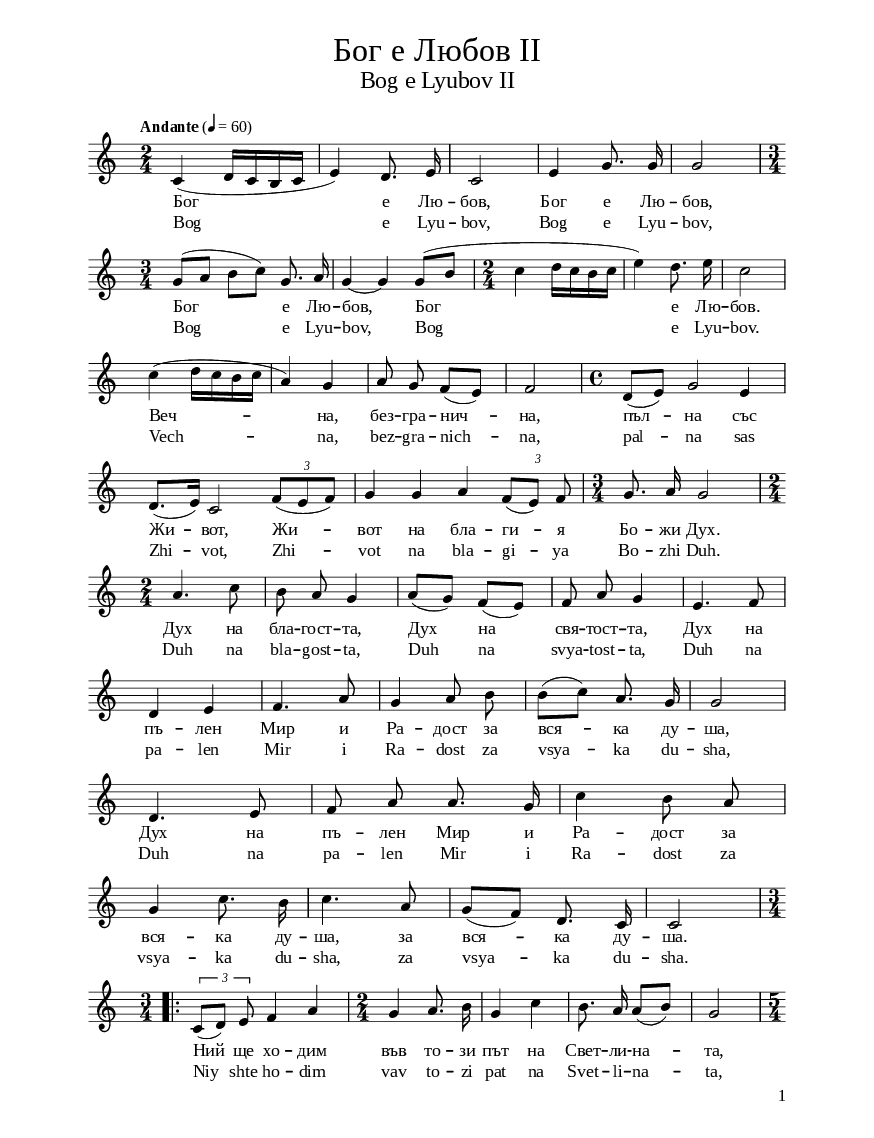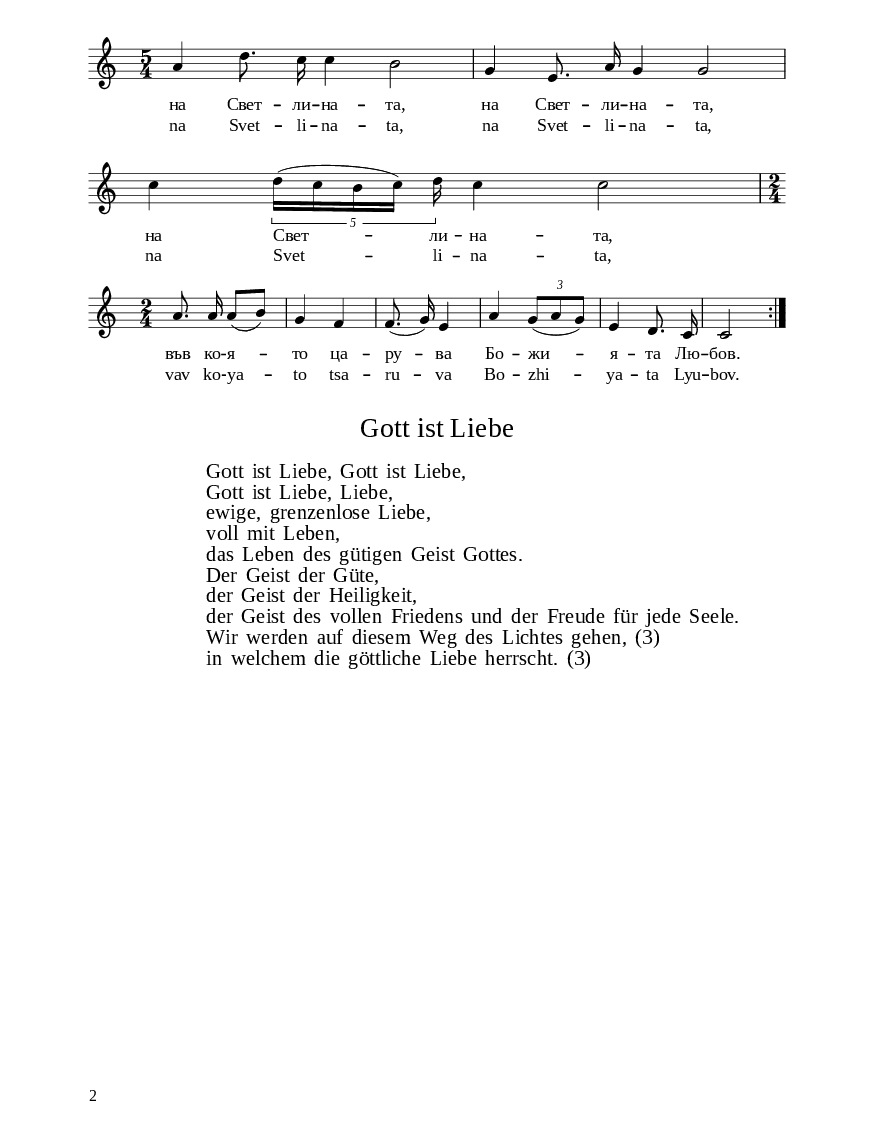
\version "2.24.0"

% include paper part and global functions
\include "include/globals.ily"

\bookpart {
  \include "include/bookpart-paper.ily"
  \score {
    \include "include/score-layout.ily"

    \new Voice \absolute {
      \clef treble
      \key c \major
      \time 2/4
      \tempoFunc "Andante" 4 "60"
      \autoBeamOff
      c'4 (  d'16 [  c'16  b16  c'16 ]
      | % 2
      e'4 )  d'8.  e'16 | % 3
      c'2 | % 4
      e'4  g'8.  g'16 | % 5
      g'2 \break | % 6
      \time 3/4 g'8 ( [  a'8 ]  b'8 [  c''8 ) ]  % 7
      g'8.   a'16 |  g'4 ~  % 8
      g'4  g'8 ( [  b'8 ] | % 9
      \time 2/4 c''4  d''16 [  c''16  b'16
      c''16 ] |
      e''4 )  d''8.  e''16 | % 11
      c''2 \break | % 12
      c''4 (  d''16 [  c''16  b'16
      c''16 ] | % 13
      a'4 )  g'4 | % 14
      a'8  g'8  f'8 ( [  e'8 ) ] | % 15
      f'2 | % 16
      \time 4/4  | % 16
      d'8 ( [  e'8 ) ]  g'2  e'4 | \break % 17
      d'8. ( [  e'16 ) ]  c'2 \once \omit
      TupletBracket
      \times 2/3  {
        f'8 ( [  e'8  f'8 ) ]
      }
      |  % 18
      g'4  g'4  a'4 \once \omit TupletBracket
      \times 2/3  {
        f'8 ( [  e'8 )  ] f'8
      }
      | % 19
      \time 3/4  | % 19
      g'8.  a'16  g'2 |
      \time 2/4  |
      a'4.  c''8 |  % 21
      b'8  a'8  g'4 |  % 22
      a'8 ( [  g'8 ) ]  f'8 ( [  e'8 ) ]
      | % 23
      f'8  a'8  g'4 | % 24
      e'4.  f'8 | % 25
      d'4  e'4 | % 26
      f'4.  a'8   | % 27
      g'4  a'8  b'8 | % 28
      b'8 ( [  c''8 ) ]  a'8.  g'16 | % 29
      g'2 \break |
      d'4.  e'8 | % 31
      f'8  a'8  a'8.  g'16 | % 32
      c''4  b'8  a'8 \break | % 33
      g'4  c''8.  b'16 | % 34
      c''4.  a'8 | % 35
      g'8 ( [  f'8 ) ]  d'8.  c'16 | % 36
      c'2 \break
      \repeat volta 2 {
        | % 37
        \time 3/4  | % 37

        \times 2/3  {
          c'8 ( [  d'8 ) ]  e'8
        }
        f'4  a'4 | % 38
        \time 2/4  | % 38
        g'4  a'8.   b'16   | % 39
        g'4  c''4  |
        b'8.  a'16  a'8 ( [  b'8 ) ] | % 41
        g'2  | \pageBreak % 42
        \time 5/4  | % 42
        a'4  d''8.  c''16  c''4
        b'2 | % 43
        g'4  e'8.  a'16  g'4  g'2 | \break % 44
        c''4
        \times 4/5  {
          d''16 ( [  c''16  b'16
          c''16 )  ] d''16
        }
        c''4  c''2 \break | % 45
        \time 2/4  | % 45
        a'8.  a'16  a'8 ( [  b'8 ) ] | % 46
        g'4  f'4 | % 47
        f'8. (  g'16 )  e'4 | % 48
        a'4 \once \omit TupletBracket
        \times 2/3  {
          g'8 ( [  a'8  g'8 ) ]
        }
        | % 49
        e'4  d'8.  c'16 |
        c'2
      }
    }

    \addlyrics {
      Бог е Лю -- бов,
      Бог е Лю -- бов, Бог    е
      Лю -- бов,  Бог
      е Лю -- бов. Веч --
      на, без -- гра -- нич
      -- на, пъл -- на със Жи --
      вот, Жи --  вот на бла -- ги
      -- я Бо -- жи Дух. Дух на бла --
      гост -- та, Дух  на  свя --
      тост -- та, Дух на пъ -- лен Мир
      и Ра -- дост за вся -- ка ду --
      ша, Дух на пъ -- лен Мир и Ра --
      дост за вся -- ка ду -- ша, за
      вся -- ка ду -- ша. Ний  ще
      хо -- дим във то -- зи път на
      Свет -- ли -- на -- та, на Свет --
      ли -- на -- та, на Свет -- ли -- на --
      та, на Свет --   ли -- на --
      та, във ко -- я -- то ца -- ру
      -- ва Бо -- жи --  я -- та
      Лю -- бов.}
      \addlyrics {
        Bog e Lyu -- bov,
        Bog e Lyu -- bov, Bog    e
        Lyu -- bov,  Bog
        e Lyu -- bov. Vech --
        na, bez -- gra -- nich
        -- na, pal -- na sas Zhi --
        vot, Zhi --  vot na bla -- gi
        -- ya Bo -- zhi Duh. Duh na bla --
        gost -- ta, Duh  na  svya --
        tost -- ta, Duh na pa -- len Mir
        i Ra -- dost za vsya -- ka du --
        sha, Duh na pa -- len Mir i Ra --
        dost za vsya -- ka du -- sha, za
        vsya -- ka du -- sha. Niy  shte
        ho -- dim vav to -- zi pat na
        Svet -- li -- na -- ta, na Svet --
        li -- na -- ta, na Svet -- li -- na --
        ta, na Svet --   li -- na --
        ta, vav ko -- ya -- to tsa -- ru
        -- va Bo -- zhi --  ya -- ta
        Lyu -- bov.}

        \header {
          title = \titleFunc "Бог е Любов II" "Bog e Lyubov II"
        }

        \midi{}

      } % score



      % include foreign translation(s) of the song
      \version "2.22.1"

\markup \fill-line { \fontsize #deTitleFontSize "Gott ist Liebe" }
\markup \null
\markup \null
\markup \fontsize #deCoupletFontSize {
  \hspace #10
  \override #`(baseline-skip . ,deCoupletBaselineSkip)
  \column {


    \line { " "  Gott ist Liebe, Gott ist Liebe, }

    \line { " " Gott ist Liebe, Liebe,}

    \line { " " ewige, grenzenlose Liebe, }

    \line { " " voll mit Leben, }

    \line { " " das Leben des gütigen Geist Gottes. }

    \line { " " Der Geist der Güte, }

    \line { " " der Geist der Heiligkeit,}

    \line { " " der Geist des vollen Friedens und der Freude für jede Seele.}

    \line { " " Wir werden auf diesem Weg des Lichtes gehen, (3)  }
    \line { " " in welchem die göttliche Liebe herrscht. (3)}



  }


}


    } % bookpart


